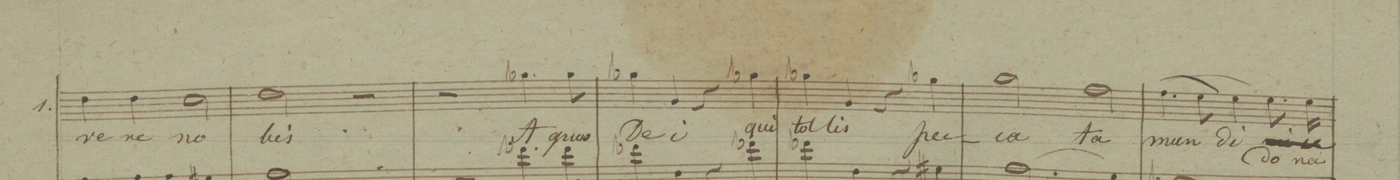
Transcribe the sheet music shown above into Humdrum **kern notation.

**kern	**text
*I"Canto	*
*clefC1	*
*k[b-]	*
*met(c)	*
*M4/4	*
4b-\	-re-
4b-\	-re
2a\	no-
=16	=16
2b-\	-bis
2r	.
=17	=17
2r	.
4.ee-X\	A-
8ee-\	-gnus
=18	=18
4ee-X\	De-
4e/	-i
4r	.
4ee-X\	qui
=19	=19
4ee-X\	tol-
4e/	-lis
4r	.
4ee-X\	pec-
=20	=20
2ee\	-ca-
2dd\	-ta
=21	=21
(4.dd\	mun-
8cc\)	.
4cc\	-di
8.cc\	do-
16cc\	-na
=22	=22
*-	*-
